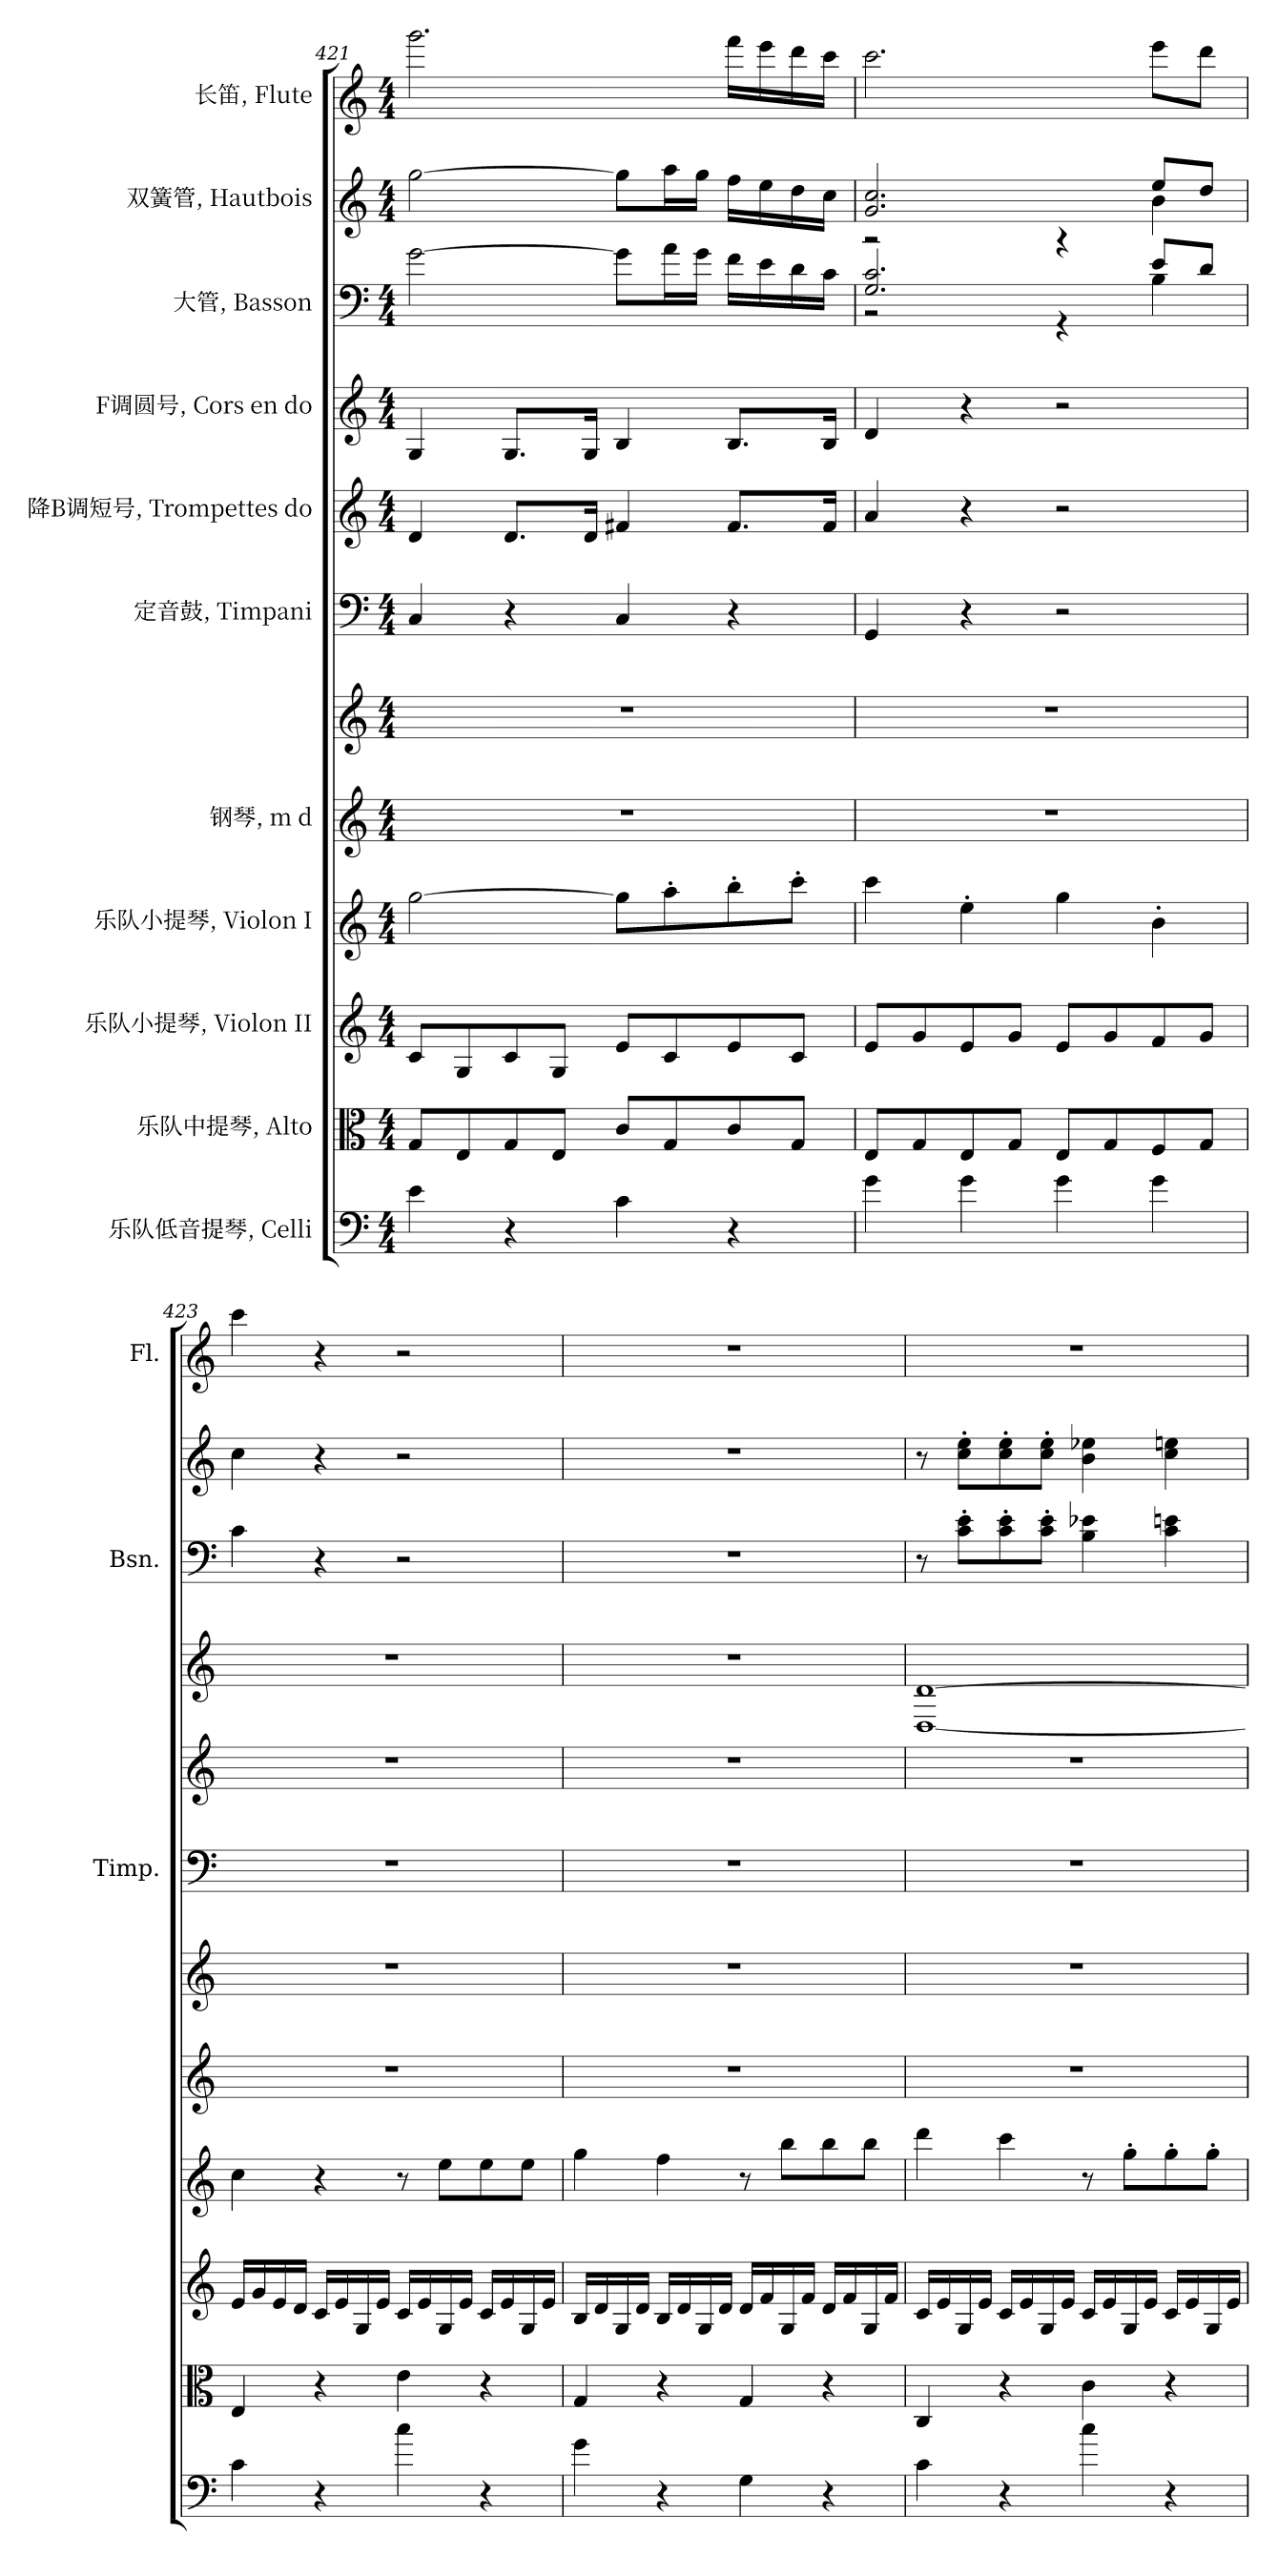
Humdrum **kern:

**kern	**kern	**kern	**kern	**kern	**kern	**kern	**kern	**kern	**kern	**kern	**kern
*part11	*part10	*part9	*part8	*part7	*part7	*part6	*part5	*part4	*part3	*part2	*part1
*staff12	*staff11	*staff10	*staff9	*staff8	*staff7	*staff6	*staff5	*staff4	*staff3	*staff2	*staff1
*I"乐队低音提琴, Celli	*I"乐队中提琴, Alto	*I"乐队小提琴, Violon II	*I"乐队小提琴, Violon I	*I"钢琴, m d	*	*I"定音鼓, Timpani	*I"降B调短号, Trompettes do	*I"F调圆号, Cors en do	*I"大管, Basson	*I"双簧管, Hautbois	*I"长笛, Flute
*	*	*	*	*	*	*I'Timp.	*	*	*I'Bsn.	*	*I'Fl.
!!LO:PB:g=z
*clefF4	*clefC3	*clefG2	*clefG2	*clefG2	*clefG2	*clefF4	*clefG2	*clefG2	*clefF4	*clefG2	*clefG2
*ITrd7c12	*	*	*	*	*	*	*ITrd1c2	*ITrd4c7	*	*	*
*k[]	*k[]	*k[]	*k[]	*k[]	*k[]	*k[]	*k[b-e-]	*k[b-]	*k[]	*k[]	*k[]
*M4/4	*M4/4	*M4/4	*M4/4	*M4/4	*M4/4	*M4/4	*M4/4	*M4/4	*M4/4	*M4/4	*M4/4
=421	=421	=421	=421	=421	=421	=421	=421	=421	=421	=421	=421
4E\	8G/L	8c/L	[2gg\	1r	1r	4C/	4c/	4C/	[2g\	[2gg\	2.ggg\
.	8E/	8G/	.	.	.	.	.	.	.	.	.
4r	8G/	8c/	.	.	.	4r	8.c/L	8.C/L	.	.	.
.	8E/J	8G/J	.	.	.	.	.	.	.	.	.
.	.	.	.	.	.	.	16c/Jk	16C/Jk	.	.	.
4C\	8c/L	8e/L	8gg\L]	.	.	4C/	4en/	4E/	8g\L]	8gg\L]	.
.	8G/	8c/	8aa'\	.	.	.	.	.	16a\L	16aa\L	.
.	.	.	.	.	.	.	.	.	16g\JJ	16gg\JJ	.
4r	8c/	8e/	8bb'\	.	.	4r	8.e/L	8.E/L	16f\LL	16ff\LL	16fff\LL
.	.	.	.	.	.	.	.	.	16e\	16ee\	16eee\
.	8G/J	8c/J	8ccc'\J	.	.	.	.	.	16d\	16dd\	16ddd\
.	.	.	.	.	.	.	16e/Jk	16E/Jk	16c\JJ	16cc\JJ	16ccc\JJ
=422	=422	=422	=422	=422	=422	=422	=422	=422	=422	=422	=422
*	*	*	*	*	*	*	*	*	*^	*^	*
4G\	8E/L	8e/L	4ccc\	1r	1r	4GG/	4g/	4G/	2.G/ 2.c/	2r	2.g/ 2.cc/	2r	2.ccc\
.	8G/	8g/	.	.	.	.	.	.	.	.	.	.	.
4G\	8E/	8e/	4ee'\	.	.	4r	4r	4r	.	.	.	.	.
.	8G/J	8g/J	.	.	.	.	.	.	.	.	.	.	.
4G\	8E/L	8e/L	4gg\	.	.	2r	2r	2r	.	4r	.	4r	.
.	8G/	8g/	.	.	.	.	.	.	.	.	.	.	.
4G\	8F/	8f/	4b'\	.	.	.	.	.	8e/L	4B\	8ee/L	4b\	8eee\L
.	8G/J	8g/J	.	.	.	.	.	.	8d/J	.	8dd/J	.	8ddd\J
*	*	*	*	*	*	*	*	*	*v	*v	*	*	*
*	*	*	*	*	*	*	*	*	*	*v	*v	*
=423	=423	=423	=423	=423	=423	=423	=423	=423	=423	=423	=423
4C\	4E/	16e/LL	4cc\	1r	1r	1r	1r	1r	4c\	4cc\	4ccc\
.	.	16g/	.	.	.	.	.	.	.	.	.
.	.	16e/	.	.	.	.	.	.	.	.	.
.	.	16d/JJ	.	.	.	.	.	.	.	.	.
4r	4r	16c/LL	4r	.	.	.	.	.	4r	4r	4r
.	.	16e/	.	.	.	.	.	.	.	.	.
.	.	16G/	.	.	.	.	.	.	.	.	.
.	.	16e/JJ	.	.	.	.	.	.	.	.	.
4c\	4e\	16c/LL	8r	.	.	.	.	.	2r	2r	2r
.	.	16e/	.	.	.	.	.	.	.	.	.
.	.	16G/	8ee\L	.	.	.	.	.	.	.	.
.	.	16e/JJ	.	.	.	.	.	.	.	.	.
4r	4r	16c/LL	8ee\	.	.	.	.	.	.	.	.
.	.	16e/	.	.	.	.	.	.	.	.	.
.	.	16G/	8ee\J	.	.	.	.	.	.	.	.
.	.	16e/JJ	.	.	.	.	.	.	.	.	.
!!LO:PB:g=z
=424	=424	=424	=424	=424	=424	=424	=424	=424	=424	=424	=424
4G\	4G/	16B/LL	4gg\	1r	1r	1r	1r	1r	1r	1r	1r
.	.	16d/	.	.	.	.	.	.	.	.	.
.	.	16G/	.	.	.	.	.	.	.	.	.
.	.	16d/JJ	.	.	.	.	.	.	.	.	.
4r	4r	16B/LL	4ff\	.	.	.	.	.	.	.	.
.	.	16d/	.	.	.	.	.	.	.	.	.
.	.	16G/	.	.	.	.	.	.	.	.	.
.	.	16d/JJ	.	.	.	.	.	.	.	.	.
4GG\	4G/	16d/LL	8r	.	.	.	.	.	.	.	.
.	.	16f/	.	.	.	.	.	.	.	.	.
.	.	16G/	8bb\L	.	.	.	.	.	.	.	.
.	.	16f/JJ	.	.	.	.	.	.	.	.	.
4r	4r	16d/LL	8bb\	.	.	.	.	.	.	.	.
.	.	16f/	.	.	.	.	.	.	.	.	.
.	.	16G/	8bb\J	.	.	.	.	.	.	.	.
.	.	16f/JJ	.	.	.	.	.	.	.	.	.
=425	=425	=425	=425	=425	=425	=425	=425	=425	=425	=425	=425
4C\	4C/	16c/LL	4ddd\	1r	1r	1r	1r	[1GG [1G	8r	8r	1r
.	.	16e/	.	.	.	.	.	.	.	.	.
.	.	16G/	.	.	.	.	.	.	8c\' 8e\'L	8cc\' 8ee\'L	.
.	.	16e/JJ	.	.	.	.	.	.	.	.	.
4r	4r	16c/LL	4ccc\	.	.	.	.	.	8c\' 8e\'	8cc\' 8ee\'	.
.	.	16e/	.	.	.	.	.	.	.	.	.
.	.	16G/	.	.	.	.	.	.	8c\' 8e\'J	8cc\' 8ee\'J	.
.	.	16e/JJ	.	.	.	.	.	.	.	.	.
4c\	4c\	16c/LL	8r	.	.	.	.	.	4B\ 4e-X\	4b\ 4ee-X\	.
.	.	16e/	.	.	.	.	.	.	.	.	.
.	.	16G/	8gg'\L	.	.	.	.	.	.	.	.
.	.	16e/JJ	.	.	.	.	.	.	.	.	.
4r	4r	16c/LL	8gg'\	.	.	.	.	.	4c\ 4en\	4cc\ 4een\	.
.	.	16e/	.	.	.	.	.	.	.	.	.
.	.	16G/	8gg'\J	.	.	.	.	.	.	.	.
.	.	16e/JJ	.	.	.	.	.	.	.	.	.
=	=	=	=	=	=	=	=	=	=	=	=
*-	*-	*-	*-	*-	*-	*-	*-	*-	*-	*-	*-
